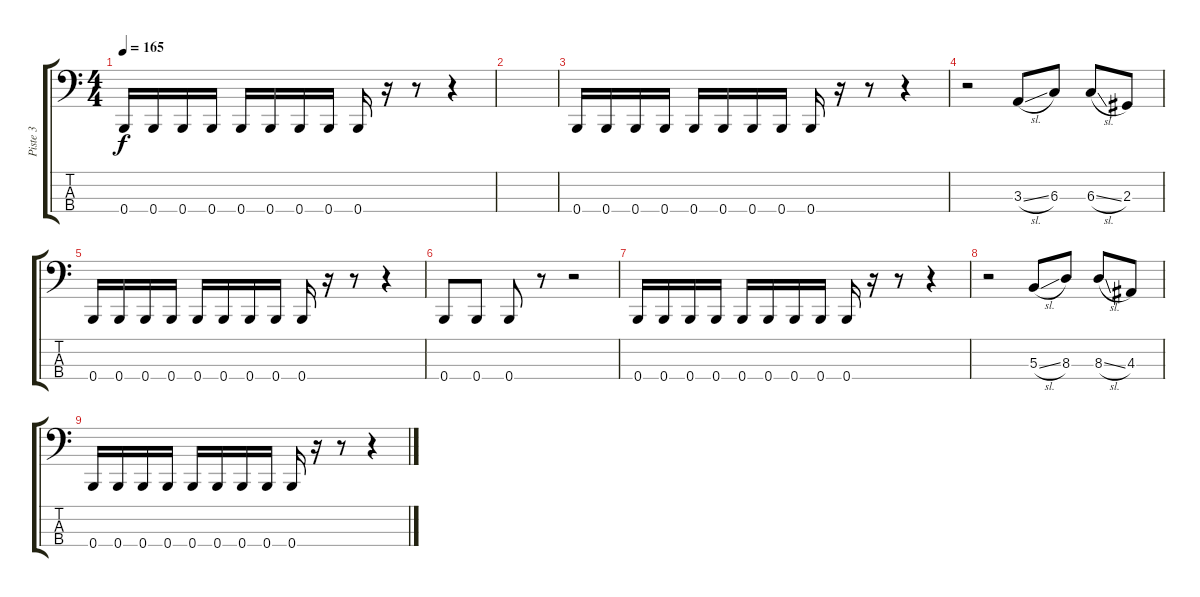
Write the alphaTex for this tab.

\track ("Piste 3" "Piste 3") {instrument electricbasspick}
\staff {score tabs}
\tuning (E2 B1 Gb1 B0) {hide}
\ts (4 4)
\tempo 165
\clef f4
\ks c
0.4.16{dy f} 0.4.16 0.4.16 0.4.16 0.4.16 0.4.16 0.4.16 0.4.16 0.4.16 r.16 r.8 r.4 |
|
0.4.16 0.4.16 0.4.16 0.4.16 0.4.16 0.4.16 0.4.16 0.4.16 0.4.16 r.16 r.8 r.4 |
r.2 3.3{sl}.8 6.3.8 6.3{sl}.8 2.3.8 |
0.4.16 0.4.16 0.4.16 0.4.16 0.4.16 0.4.16 0.4.16 0.4.16 0.4.16 r.16 r.8 r.4 |
0.4.8 0.4.8 0.4.8 r.8 r.2 |
0.4.16 0.4.16 0.4.16 0.4.16 0.4.16 0.4.16 0.4.16 0.4.16 0.4.16 r.16 r.8 r.4 |
r.2 5.3{sl}.8 8.3.8 8.3{sl}.8 4.3.8 |
0.4.16 0.4.16 0.4.16 0.4.16 0.4.16 0.4.16 0.4.16 0.4.16 0.4.16 r.16 r.8 r.4
